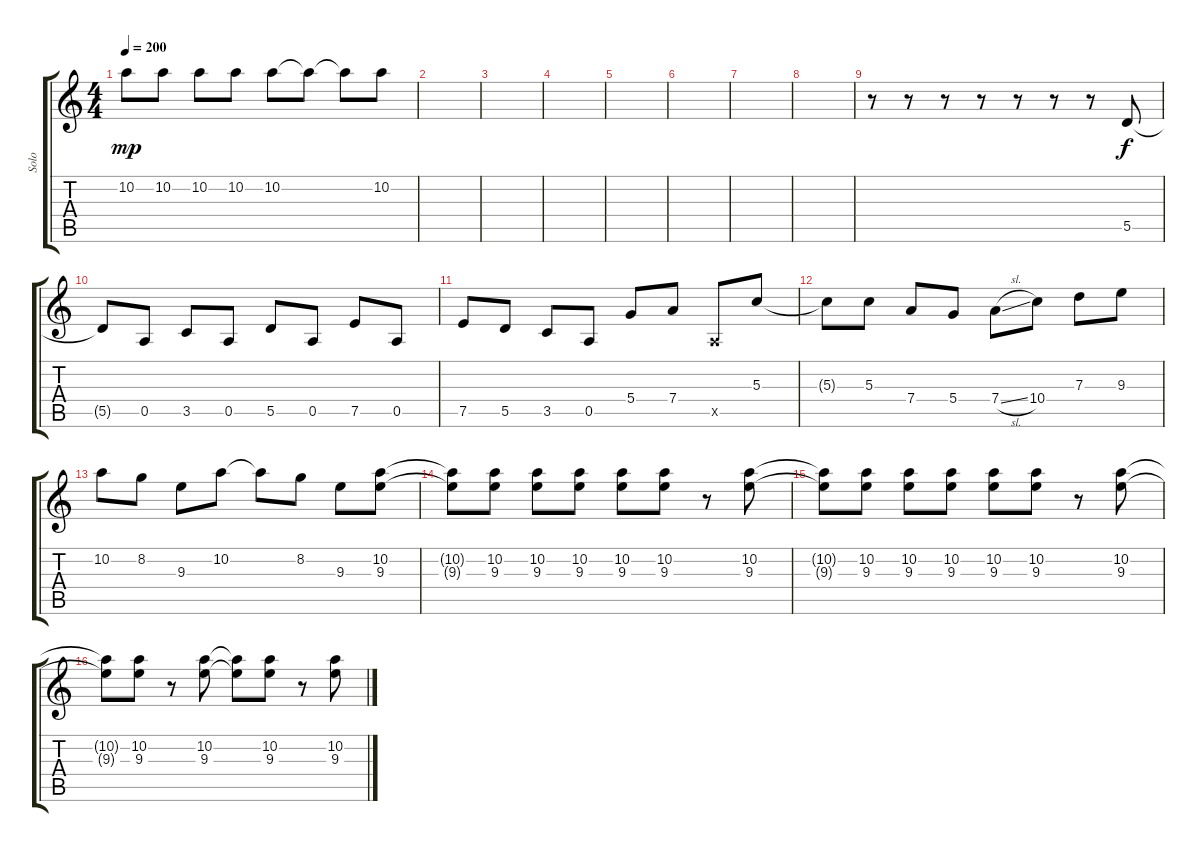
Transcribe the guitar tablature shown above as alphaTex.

\track ("Solo" "Solo") {instrument overdrivenguitar}
\staff {score tabs}
\tuning (E4 B3 G3 D3 A2 D2) {hide}
\ts (4 4)
\tempo 200
\clef g2
\ks c
10.2.8{dy mp} 10.2.8 10.2.8 10.2.8 10.2.8 10.2{t}.8 10.2{t}.8 10.2.8 |
|
|
|
|
|
|
|
r.8 r.8 r.8 r.8 r.8 r.8 r.8 5.5.8{dy f} |
5.5{t}.8 0.5.8 3.5.8 0.5.8 5.5.8 0.5.8 7.5.8 0.5.8 |
7.5.8 5.5.8 3.5.8 0.5.8 5.4.8 7.4.8 0.5{x}.8 5.3.8 |
5.3{t}.8 5.3.8 7.4.8 5.4.8 7.4{sl}.8 10.4.8 7.3.8 9.3.8 |
10.2.8 8.2.8 9.3.8 10.2.8 10.2{t}.8 8.2.8 9.3.8 (10.2 9.3).8 |
(10.2{t} 9.3{t}).8 (10.2 9.3).8 (10.2 9.3).8 (10.2 9.3).8 (10.2 9.3).8 (10.2 9.3).8 r.8 (10.2 9.3).8 |
(10.2{t} 9.3{t}).8 (10.2 9.3).8 (10.2 9.3).8 (10.2 9.3).8 (10.2 9.3).8 (10.2 9.3).8 r.8 (10.2 9.3).8 |
(10.2{t} 9.3{t}).8 (10.2 9.3).8 r.8 (10.2 9.3).8 (10.2{t} 9.3{t}).8 (10.2 9.3).8 r.8 (10.2 9.3).8
